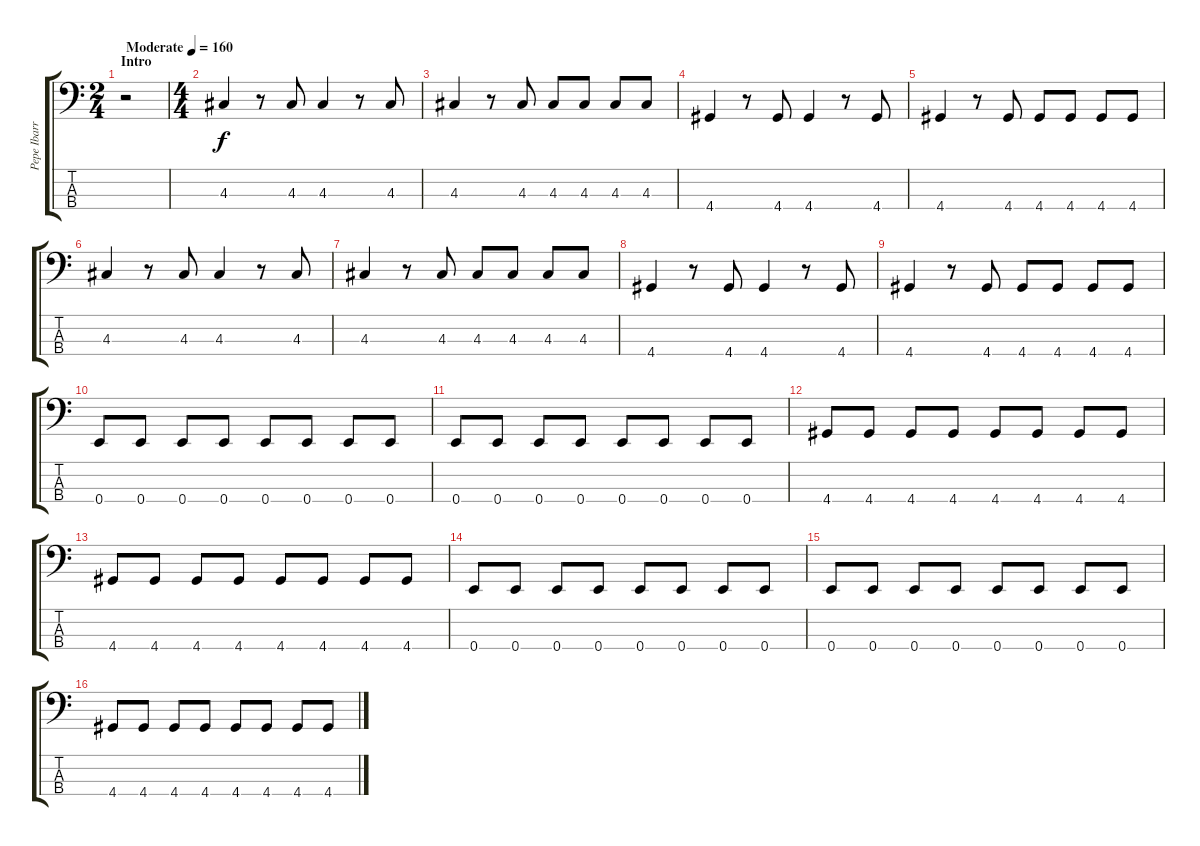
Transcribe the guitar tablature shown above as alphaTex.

\track ("Pepe Ibarra" "Pepe Ibarr") {instrument electricbasspick}
\staff {score tabs}
\tuning (G2 D2 A1 E1) {hide}
\ts (2 4)
\section ("" "Intro")
\tempo (160 "Moderate")
\clef f4
\ks c
r.2{dy f instrument electricbasspick} |
\ts (4 4)
4.3.4 r.8 4.3.8 4.3.4 r.8 4.3.8 |
4.3.4 r.8 4.3.8 4.3.8 4.3.8 4.3.8 4.3.8 |
4.4.4 r.8 4.4.8 4.4.4 r.8 4.4.8 |
4.4.4 r.8 4.4.8 4.4.8 4.4.8 4.4.8 4.4.8 |
4.3.4 r.8 4.3.8 4.3.4 r.8 4.3.8 |
4.3.4 r.8 4.3.8 4.3.8 4.3.8 4.3.8 4.3.8 |
4.4.4 r.8 4.4.8 4.4.4 r.8 4.4.8 |
4.4.4 r.8 4.4.8 4.4.8 4.4.8 4.4.8 4.4.8 |
0.4.8 0.4.8 0.4.8 0.4.8 0.4.8 0.4.8 0.4.8 0.4.8 |
0.4.8 0.4.8 0.4.8 0.4.8 0.4.8 0.4.8 0.4.8 0.4.8 |
4.4.8 4.4.8 4.4.8 4.4.8 4.4.8 4.4.8 4.4.8 4.4.8 |
4.4.8 4.4.8 4.4.8 4.4.8 4.4.8 4.4.8 4.4.8 4.4.8 |
0.4.8 0.4.8 0.4.8 0.4.8 0.4.8 0.4.8 0.4.8 0.4.8 |
0.4.8 0.4.8 0.4.8 0.4.8 0.4.8 0.4.8 0.4.8 0.4.8 |
4.4.8 4.4.8 4.4.8 4.4.8 4.4.8 4.4.8 4.4.8 4.4.8
